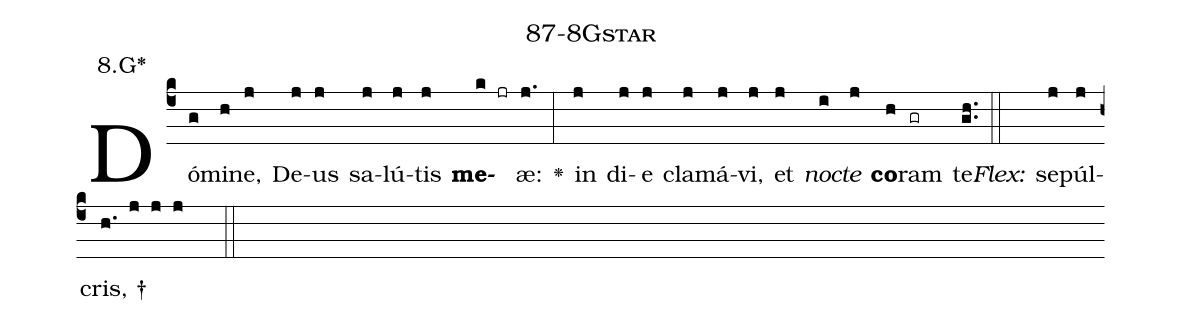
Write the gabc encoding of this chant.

name: 87-8Gstar;
annotation: 8.G*;
%%
(c4)Dó(g)mi(h)ne,(j) De(j)us(j) sa(j)lú(j)tis(j) <b>me</b>(k jr)æ:(j.) <v>\greheightstar</v>(:) in(j) di(j)e(j) cla(j)má(j)vi,(j) et(j) <i>noc</i>(i)<i>te</i>(j) <b>co</b>(h)ram(gr) te.(gh..) (::)
<i>Flex:</i>()  se(j)púl(j)cris, †(h. j j j  ::)

%E(j) u(j) o(i) u(j) a(h) e.(gh..) (::)
